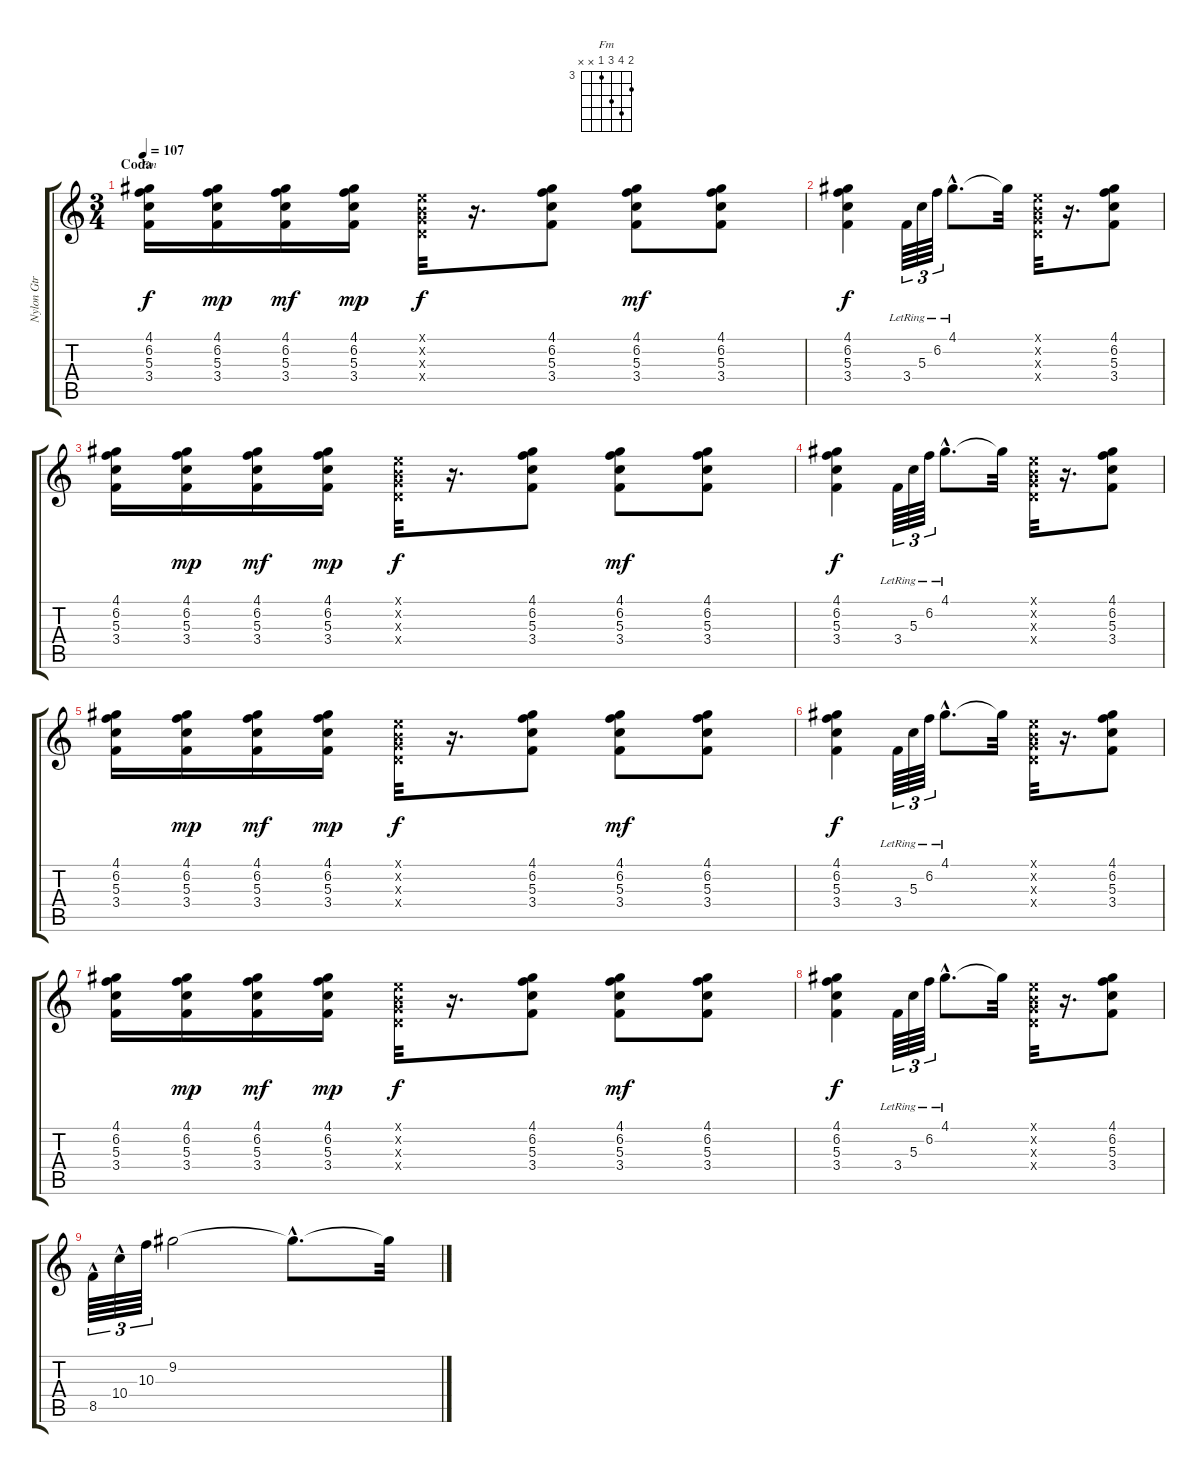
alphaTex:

\track ("Nylon Gtr" "Nylon Gtr") {instrument acousticguitarnylon}
\staff {score tabs}
\tuning (E4 B3 G3 D3 A2 E2) {hide}
\chord ("Fm" 4 6 5 3 x x) {firstfret 3}
\ts (3 4)
\section ("" "Coda")
\tempo 107
\clef g2
\ks c
(4.1 6.2 5.3 3.4).16{ch "Fm" dy f} (4.1 6.2 5.3 3.4).16{dy mp} (4.1 6.2 5.3 3.4).16{dy mf} (4.1 6.2 5.3 3.4).16{dy mp} (0.1{x} 0.2{x} 0.3{x} 0.4{x}).32{dy f} r.16{d} (4.1 6.2 5.3 3.4).8 (4.1 6.2 5.3 3.4).8{dy mf} (4.1 6.2 5.3 3.4).8 |
(4.1 6.2 5.3 3.4).4{dy f} 3.4{lr}.64{tu (3 2)} 5.3{lr}.64{tu (3 2)} 6.2{lr}.64{tu (3 2)} 4.1{hac lr}.8{d} 4.1{t}.32 (0.1{x} 0.2{x} 0.3{x} 0.4{x}).32 r.16{d} (4.1 6.2 5.3 3.4).8 |
(4.1 6.2 5.3 3.4).16 (4.1 6.2 5.3 3.4).16{dy mp} (4.1 6.2 5.3 3.4).16{dy mf} (4.1 6.2 5.3 3.4).16{dy mp} (0.1{x} 0.2{x} 0.3{x} 0.4{x}).32{dy f} r.16{d} (4.1 6.2 5.3 3.4).8 (4.1 6.2 5.3 3.4).8{dy mf} (4.1 6.2 5.3 3.4).8 |
(4.1 6.2 5.3 3.4).4{dy f} 3.4{lr}.64{tu (3 2)} 5.3{lr}.64{tu (3 2)} 6.2{lr}.64{tu (3 2)} 4.1{hac lr}.8{d} 4.1{t}.32 (0.1{x} 0.2{x} 0.3{x} 0.4{x}).32 r.16{d} (4.1 6.2 5.3 3.4).8 |
(4.1 6.2 5.3 3.4).16 (4.1 6.2 5.3 3.4).16{dy mp} (4.1 6.2 5.3 3.4).16{dy mf} (4.1 6.2 5.3 3.4).16{dy mp} (0.1{x} 0.2{x} 0.3{x} 0.4{x}).32{dy f} r.16{d} (4.1 6.2 5.3 3.4).8 (4.1 6.2 5.3 3.4).8{dy mf} (4.1 6.2 5.3 3.4).8 |
(4.1 6.2 5.3 3.4).4{dy f} 3.4{lr}.64{tu (3 2)} 5.3{lr}.64{tu (3 2)} 6.2{lr}.64{tu (3 2)} 4.1{hac lr}.8{d} 4.1{t}.32 (0.1{x} 0.2{x} 0.3{x} 0.4{x}).32 r.16{d} (4.1 6.2 5.3 3.4).8 |
(4.1 6.2 5.3 3.4).16 (4.1 6.2 5.3 3.4).16{dy mp} (4.1 6.2 5.3 3.4).16{dy mf} (4.1 6.2 5.3 3.4).16{dy mp} (0.1{x} 0.2{x} 0.3{x} 0.4{x}).32{dy f} r.16{d} (4.1 6.2 5.3 3.4).8 (4.1 6.2 5.3 3.4).8{dy mf} (4.1 6.2 5.3 3.4).8 |
(4.1 6.2 5.3 3.4).4{dy f} 3.4{lr}.64{tu (3 2)} 5.3{lr}.64{tu (3 2)} 6.2{lr}.64{tu (3 2)} 4.1{hac lr}.8{d} 4.1{t}.32 (0.1{x} 0.2{x} 0.3{x} 0.4{x}).32 r.16{d} (4.1 6.2 5.3 3.4).8 |
8.5{hac}.64{tu (3 2)} 10.4{hac}.64{tu (3 2)} 10.3.64{tu (3 2)} 9.2.2 9.2{hac t}.8{d} 9.2{t}.32
